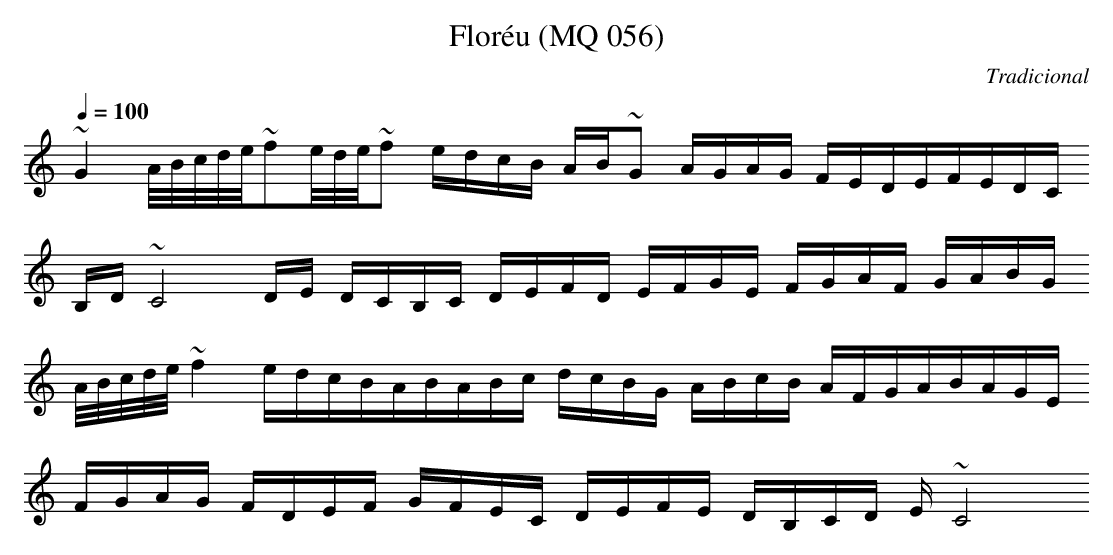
X:1
T:Floréu (MQ 056)
C:Tradicional
M:Llibre
L:1/8
Q:1/4=100
K:C
~G2 A/4B/4c/4d/4e/4~fe/4d/4e/4~f e/d/c/B/ A/B/~G A/G/A/G/ F/E/D/E/F/E/D/C/
B,/D/ ~C4 D/E/ D/C/B,/C/ D/E/F/D/ E/F/G/E/ F/G/A/F/ G/A/B/G/
A/4B/4c/4d/4e/4 ~f2 e/d/c/B/A/B/A/B/c/ d/c/B/G/ A/B/c/B/ A/F/G/A/B/A/G/E/
F/G/A/G/ F/D/E/F/ G/F/E/C/ D/E/F/E/ D/B,/C/D/ E/ ~C4
